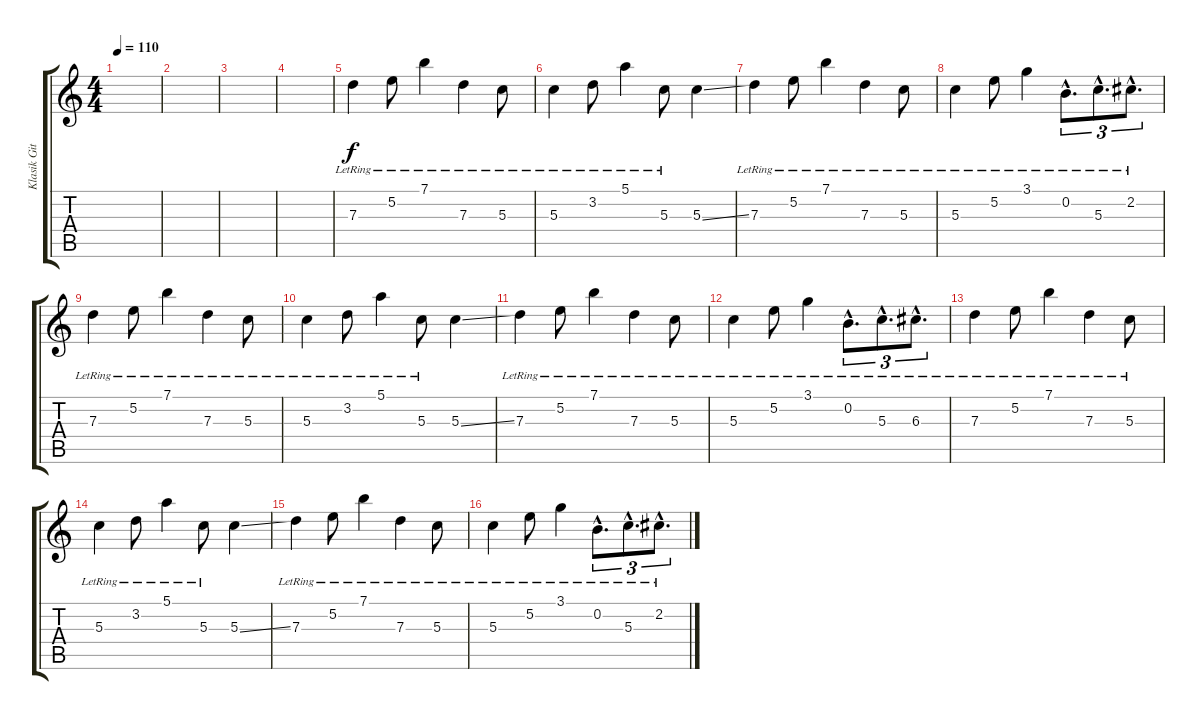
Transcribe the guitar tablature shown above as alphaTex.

\track ("Klasik Gitar" "Klasik Git") {instrument acousticguitarnylon}
\staff {score tabs}
\tuning (E4 B3 G3 D3 A2 E2) {hide}
\ts (4 4)
\tempo 110
\clef g2
\ks c
|
|
|
|
7.3{lr}.4 5.2{lr}.8 7.1{lr}.4 7.3{lr}.4 5.3{lr}.8 |
5.3{lr}.4 3.2{lr}.8 5.1{lr}.4 5.3{lr}.8 5.3{ss}.4 |
7.3{lr}.4 5.2{lr}.8 7.1{lr}.4 7.3{lr}.4 5.3{lr}.8 |
5.3{lr}.4 5.2{lr}.8 3.1{lr}.4 0.2{hac lr}.8{d tu (3 2)} 5.3{hac lr}.8{d tu (3 2)} 2.2{hac lr}.8{d tu (3 2)} |
7.3{lr}.4 5.2{lr}.8 7.1{lr}.4 7.3{lr}.4 5.3{lr}.8 |
5.3{lr}.4 3.2{lr}.8 5.1{lr}.4 5.3{lr}.8 5.3{ss}.4 |
7.3{lr}.4 5.2{lr}.8 7.1{lr}.4 7.3{lr}.4 5.3{lr}.8 |
5.3{lr}.4 5.2{lr}.8 3.1{lr}.4 0.2{hac lr}.8{d tu (3 2)} 5.3{hac lr}.8{d tu (3 2)} 6.3{hac lr}.8{d tu (3 2)} |
7.3{lr}.4 5.2{lr}.8 7.1{lr}.4 7.3{lr}.4 5.3{lr}.8 |
5.3{lr}.4 3.2{lr}.8 5.1{lr}.4 5.3{lr}.8 5.3{ss}.4 |
7.3{lr}.4 5.2{lr}.8 7.1{lr}.4 7.3{lr}.4 5.3{lr}.8 |
5.3{lr}.4 5.2{lr}.8 3.1{lr}.4 0.2{hac lr}.8{d tu (3 2)} 5.3{hac lr}.8{d tu (3 2)} 2.2{hac lr}.8{d tu (3 2)}
